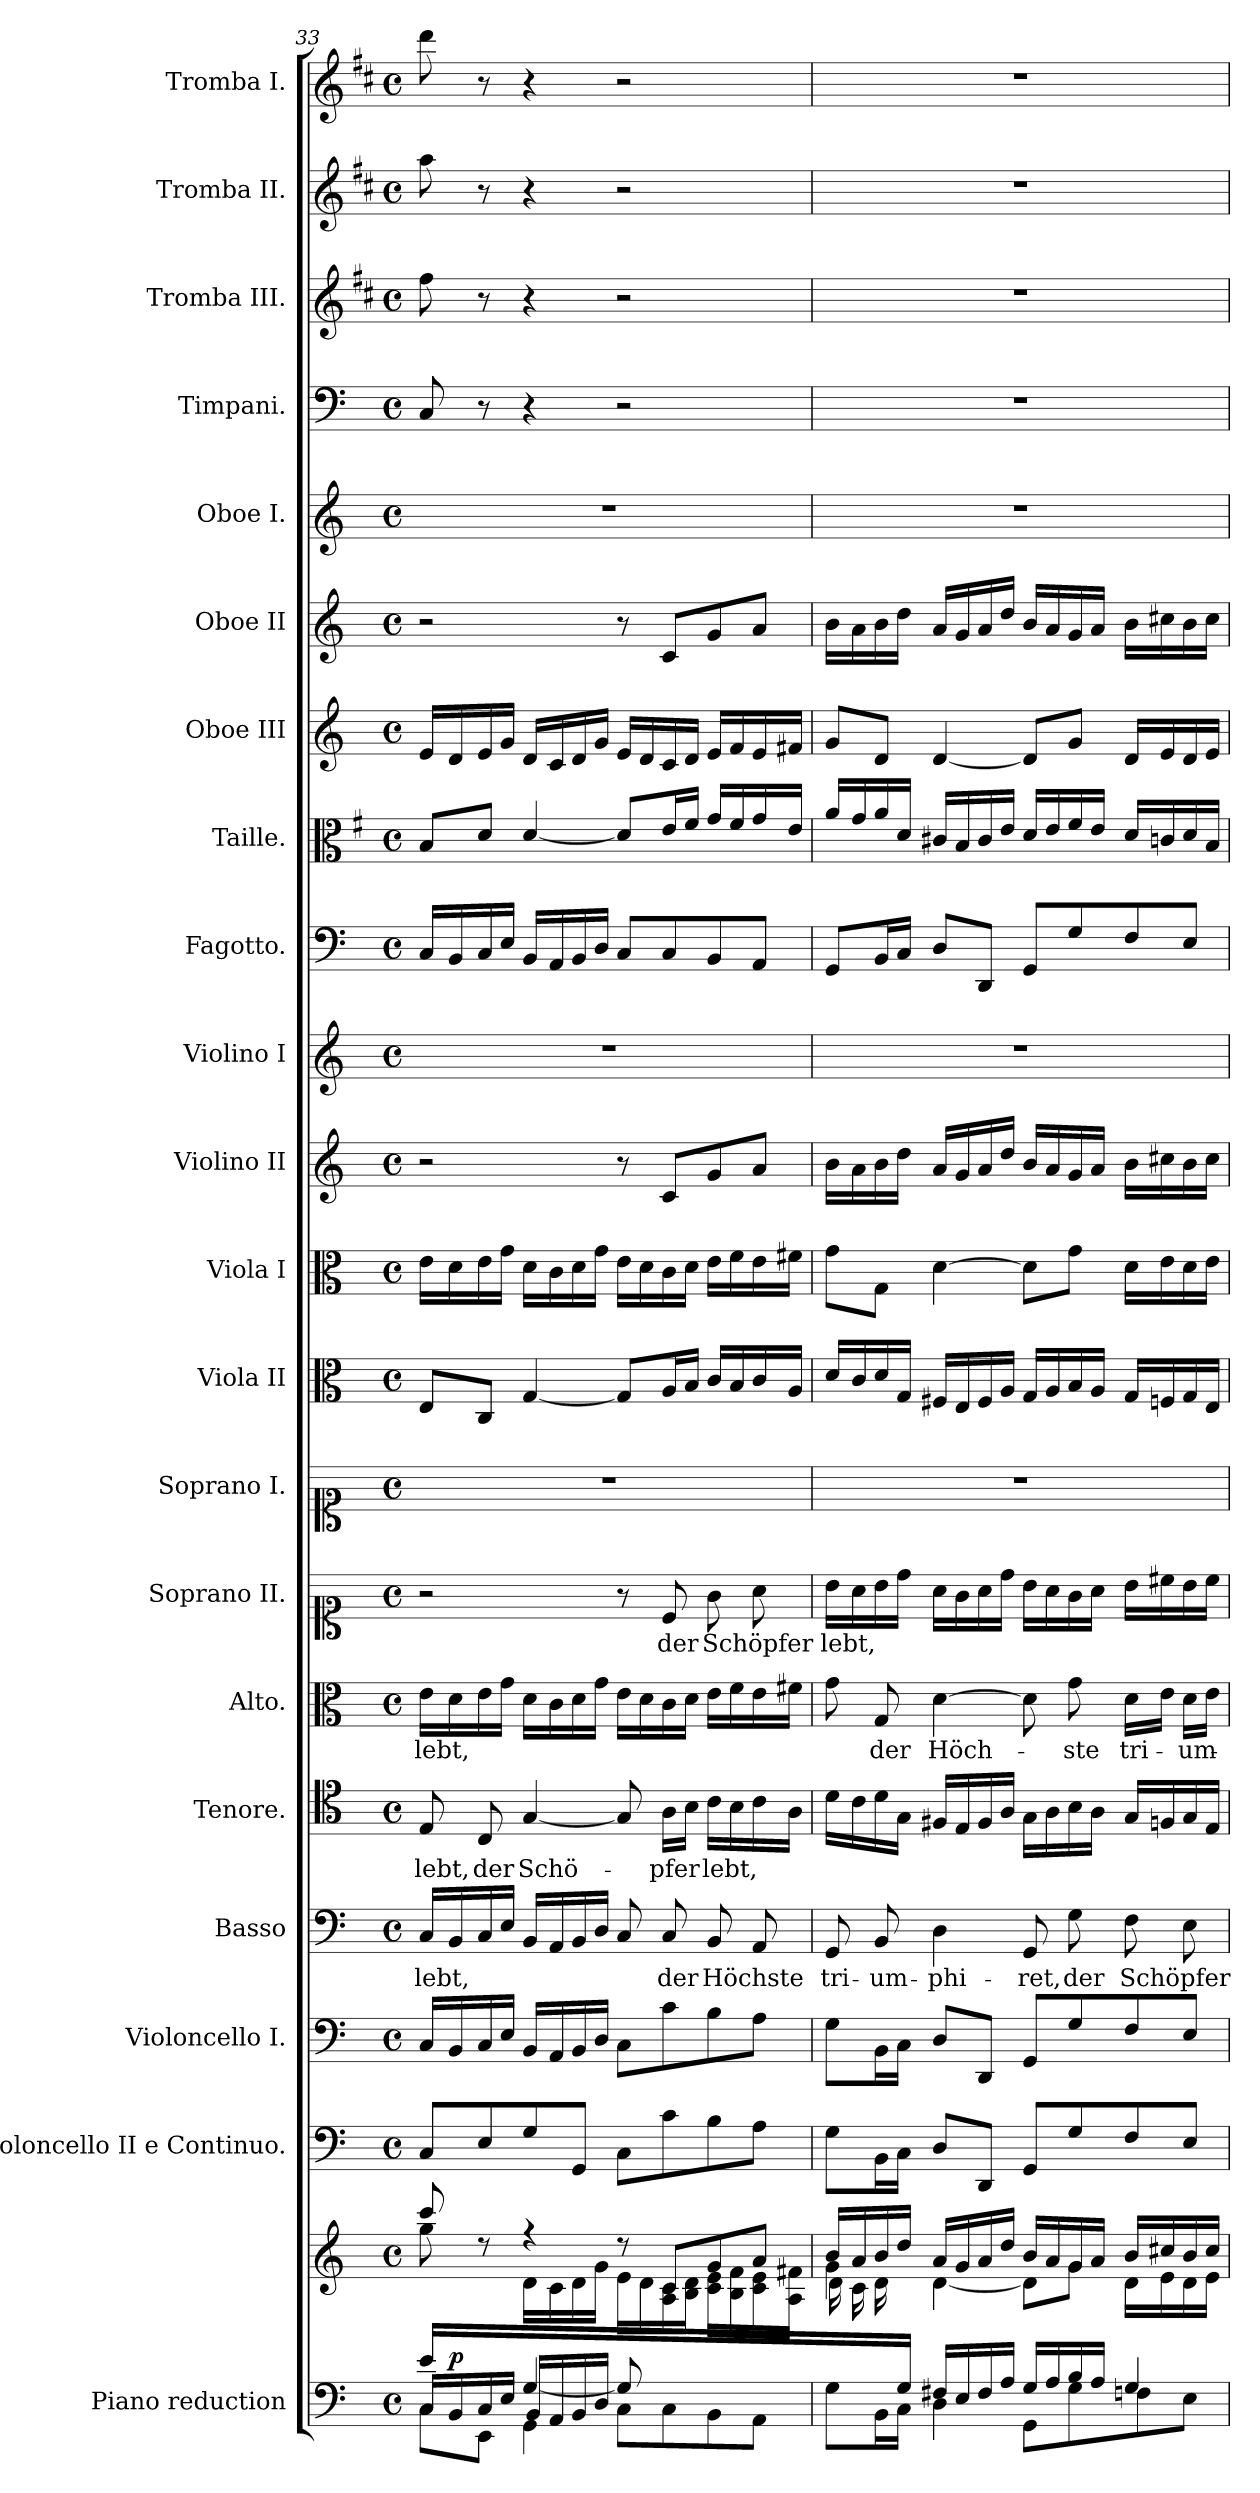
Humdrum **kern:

**kern	**kern	**dynam	**kern	**kern	**kern	**text	**kern	**text	**kern	**text	**kern	**text	**kern	**kern	**kern	**kern	**kern	**kern	**kern	**kern	**kern	**kern	**kern	**kern	**kern	**kern
*part21	*part21	*part21	*part20	*part19	*part18	*part18	*part17	*part17	*part16	*part16	*part15	*part15	*part14	*part13	*part12	*part11	*part10	*part9	*part8	*part7	*part6	*part5	*part4	*part3	*part2	*part1
*staff22	*staff21	*staff21/22	*staff20	*staff19	*staff18	*staff18	*staff17	*staff17	*staff16	*staff16	*staff15	*staff15	*staff14	*staff13	*staff12	*staff11	*staff10	*staff9	*staff8	*staff7	*staff6	*staff5	*staff4	*staff3	*staff2	*staff1
*I"Piano reduction	*	*	*I"Violoncello II e Continuo.	*I"Violoncello I.	*I"Basso	*	*I"Tenore.	*	*I"Alto.	*	*I"Soprano II.	*	*I"Soprano I.	*I"Viola II	*I"Viola I	*I"Violino II	*I"Violino I	*I"Fagotto.	*I"Taille.	*I"Oboe III	*I"Oboe II	*I"Oboe I.	*I"Timpani.	*I"Tromba III.	*I"Tromba II.	*I"Tromba I.
*I'Pno	*	*	*I'Vc	*I'Vc	*	*	*	*	*	*	*	*	*	*	*I'Vla	*	*I'Vln	*	*	*I'Ob	*I'Ob	*I'Ob	*I'Timp	*	*	*
*clefF4	*clefG2	*	*clefF4	*clefF4	*clefF4	*	*clefC4	*	*clefC3	*	*clefC1	*	*clefC1	*clefC3	*clefC3	*clefG2	*clefG2	*clefF4	*clefC3	*clefG2	*clefG2	*clefG2	*clefF4	*clefG2	*clefG2	*clefG2
*	*	*	*	*ITrd-7c-12	*	*	*	*	*	*	*	*	*	*	*	*	*	*	*ITrd4c7	*	*	*	*	*ITrd1c2	*ITrd1c2	*ITrd1c2
*k[]	*k[]	*	*k[]	*k[]	*k[]	*	*k[]	*	*k[]	*	*k[]	*	*k[]	*k[]	*k[]	*k[]	*k[]	*k[]	*k[]	*k[]	*k[]	*k[]	*k[]	*k[]	*k[]	*k[]
*M4/4	*M4/4	*	*M4/4	*M4/4	*M4/4	*	*M4/4	*	*M4/4	*	*M4/4	*	*M4/4	*M4/4	*M4/4	*M4/4	*M4/4	*M4/4	*M4/4	*M4/4	*M4/4	*M4/4	*M4/4	*M4/4	*M4/4	*M4/4
*met(c)	*met(c)	*	*met(c)	*met(c)	*met(c)	*	*met(c)	*	*met(c)	*	*met(c)	*	*met(c)	*met(c)	*met(c)	*met(c)	*met(c)	*met(c)	*met(c)	*met(c)	*met(c)	*met(c)	*met(c)	*met(c)	*met(c)	*met(c)
=33	=33	=33	=33	=33	=33	=33	=33	=33	=33	=33	=33	=33	=33	=33	=33	=33	=33	=33	=33	=33	=33	=33	=33	=33	=33	=33
*^	*^	*	*	*	*	*	*	*	*	*	*	*	*	*	*	*	*	*	*	*	*	*	*	*	*	*
*	*^	*	*^	*	*	*	*	*	*	*	*	*	*	*	*	*	*	*	*	*	*	*	*	*	*	*	*	*
*	*	*^	*	*	*	*	*	*	*	*	*	*	*	*	*	*	*	*	*	*	*	*	*	*	*	*	*	*	*	*
!	!	!	!	!	!	!	!	!	!	!	!LO:LY:b	!	!LO:LY:b	!	!LO:LY:b	!	!	!	!	!	!	!	!	!	!	!	!	!	!	!	!
16e/LL	4ryy	16C/LL	8C\L	8ccc/	16ryy	8gg\	.	8C/L	16c/LL	16C/LL	lebt,	8E/	lebt,	16e\LL	lebt,	2r	.	1r	8E/L	16e\LL	2r	1r	16C/LL	8E/L	16e/LL	2r	1r	8C/	8ee\	8gg\	8ccc\
!	!	!	!	!	!	!	!LO:DY:a=2	!	!	!	!	!	!	!	!	!	!	!	!	!	!	!	!	!	!	!	!	!	!	!	!
2...ryy	.	16BB/	.	.	16d\	.	p	.	16B/	16BB/	.	.	.	16d\	.	.	.	.	.	16d\	.	.	16BB/	.	16d/	.	.	.	.	.	.
!	!	!	!	!	!	!	!	!	!	!	!	!	!LO:LY:b	!	!	!	!	!	!	!	!	!	!	!	!	!	!	!	!	!	!
.	.	16C/	8EE\J	8r	16e\	8ryy	.	8E/	16c/	16C/	.	8C/	der	16e\	.	.	.	.	8C/J	16e\	.	.	16C/	8G/J	16e/	.	.	8r	8r	8r	8r
.	.	16E/JJ	.	.	16g\JJ	.	.	.	16e/JJ	16E/JJ	.	.	.	16g\JJ	.	.	.	.	.	16g\JJ	.	.	16E/JJ	.	16g/JJ	.	.	.	.	.	.
!	!	!	!	!	!	!	!	!	!	!	!	!	!LO:LY:b	!	!	!	!	!	!	!	!	!	!	!	!	!	!	!	!	!	!
.	[4G/	16BB/LL	4GG\	4r	16d\LL	4.ryy	.	8G/	16B/LL	16BB/LL	.	[4G/	Schö-	16d\LL	.	.	.	.	[4G/	16d\LL	.	.	16BB/LL	[4G/	16d/LL	.	.	4r	4r	4r	4r
.	.	16AA/	.	.	16c\	.	.	.	16A/	16AA/	.	.	.	16c\	.	.	.	.	.	16c\	.	.	16AA/	.	16c/	.	.	.	.	.	.
.	.	16BB/	.	.	16d\	.	.	8GG/J	16B/	16BB/	.	.	.	16d\	.	.	.	.	.	16d\	.	.	16BB/	.	16d/	.	.	.	.	.	.
.	.	16D/JJ	.	.	16g\JJ	.	.	.	16d/JJ	16D/JJ	.	.	.	16g\JJ	.	.	.	.	.	16g\JJ	.	.	16D/JJ	.	16g/JJ	.	.	.	.	.	.
.	8G/]	2ryy	8C\L	8r	16e\LL	.	.	8C\L	8c\L	8C/	.	8G/]	.	16e\LL	.	8r	.	.	8G/L]	16e\LL	8r	.	8C/L	8G/L]	16e/LL	8r	.	2r	2r	2r	2r
.	.	.	.	.	16d\	.	.	.	.	.	.	.	.	16d\	.	.	.	.	.	16d\	.	.	.	.	16d/	.	.	.	.	.	.
!	!	!	!	!	!	!	!	!	!	!	!LO:LY:b	!	!LO:LY:b	!	!	!	!LO:LY:b	!	!	!	!	!	!	!	!	!	!	!	!	!	!
.	4.ryy	.	8C\	8c/L	16A\ 16c\	8ryy	.	8c\	8cc\	8C/	der	16A\LL	-pfer	16c\	.	8c/	der	.	16A/L	16c\	8c/L	.	8C/	16A/L	16c/	8c/L	.	.	.	.	.
.	.	.	.	.	16B\ 16d\JJ	.	.	.	.	.	.	16B\JJ	.	16d\JJ	.	.	.	.	16B/JJ	16d\JJ	.	.	.	16B/JJ	16d/JJ	.	.	.	.	.	.
!	!	!	!	!	!	!	!	!	!	!	!LO:LY:b	!	!LO:LY:b	!	!	!	!LO:LY:b	!	!	!	!	!	!	!	!	!	!	!	!	!	!
.	.	.	8BB\	8g/	16c\ 16e\LL	4ryy	.	8B\	8b\	8BB/	Höchste	16c\LL	lebt,	16e\LL	.	8g\	Schöpfer	.	16c/LL	16e\LL	8g/	.	8BB/	16c/LL	16e/LL	8g/	.	.	.	.	.
.	.	.	.	.	16B\ 16f\	.	.	.	.	.	.	16B\	.	16f\	.	.	.	.	16B/	16f\	.	.	.	16B/	16f/	.	.	.	.	.	.
.	.	.	8AA\J	8a/J	16c\ 16e\	.	.	8A\J	8a\J	8AA/	.	16c\	.	16e\	.	8a\	.	.	16c/	16e\	8a/J	.	8AA/J	16c/	16e/	8a/J	.	.	.	.	.
.	.	.	.	.	16A\ 16f#X\JJ	.	.	.	.	.	.	16A\JJ	.	16f#X\JJ	.	.	.	.	16A/JJ	16f#X\JJ	.	.	.	16A/JJ	16f#X/JJ	.	.	.	.	.	.
*	*v	*v	*v	*	*	*	*	*	*	*	*	*	*	*	*	*	*	*	*	*	*	*	*	*	*	*	*	*	*	*	*
=34	=34	=34	=34	=34	=34	=34	=34	=34	=34	=34	=34	=34	=34	=34	=34	=34	=34	=34	=34	=34	=34	=34	=34	=34	=34	=34	=34	=34	=34
!	!	!	!	!	!	!	!	!	!LO:LY:b	!	!	!	!	!	!LO:LY:b	!	!	!	!	!	!	!	!	!	!	!	!	!	!
8.ryy	8G\L	16b/LL	4g\	16d\LL	.	8G\L	8g\L	8GG/	tri-	16d\LL	.	8g\	.	16b\LL	lebt,	1r	16d/LL	8g\L	16b\LL	1r	8GG/L	16d/LL	8g/L	16b\LL	1r	1r	1r	1r	1r
.	.	16a/	.	16c\	.	.	.	.	.	16c\	.	.	.	16a\	.	.	16c/	.	16a\	.	.	16c/	.	16a\	.	.	.	.	.
!	!	!	!	!	!	!	!	!	!LO:LY:b	!	!	!	!LO:LY:b	!	!	!	!	!	!	!	!	!	!	!	!	!	!	!	!
.	16BB\L	16b/	.	16d\	.	16BB\L	16B\L	8BB/	-um-	16d\	.	8G/	der	16b\	.	.	16d/	8G\J	16b\	.	16BB/L	16d/	8d/J	16b\	.	.	.	.	.
16G/JJ	16C\JJ	16dd/JJ	.	2ryy	.	16C\JJ	16c\JJ	.	.	16G\JJ	.	.	.	16dd\JJ	.	.	16G/JJ	.	16dd\JJ	.	16C/JJ	16G/JJ	.	16dd\JJ	.	.	.	.	.
!	!	!	!	!	!	!	!	!	!LO:LY:b	!	!	!	!LO:LY:b	!	!	!	!	!	!	!	!	!	!	!	!	!	!	!	!
16F#X/LL	4D\	16a/LL	[4d\	.	.	8D/L	8d/L	4D\	-phi-	16F#X/LL	.	[4d\	Höch-	16a\LL	.	.	16F#X/LL	[4d\	16a/LL	.	8D/L	16F#X/LL	[4d/	16a/LL	.	.	.	.	.
16E/	.	16g/	.	.	.	.	.	.	.	16E/	.	.	.	16g\	.	.	16E/	.	16g/	.	.	16E/	.	16g/	.	.	.	.	.
16F#/	.	16a/	.	.	.	8DD/J	8D/J	.	.	16F#/	.	.	.	16a\	.	.	16F#/	.	16a/	.	8DD/J	16F#/	.	16a/	.	.	.	.	.
16A/JJ	.	16dd/JJ	.	.	.	.	.	.	.	16A/JJ	.	.	.	16dd\JJ	.	.	16A/JJ	.	16dd/JJ	.	.	16A/JJ	.	16dd/JJ	.	.	.	.	.
!	!	!	!	!	!	!	!	!	!LO:LY:b	!	!	!	!	!	!	!	!	!	!	!	!	!	!	!	!	!	!	!	!
16G/LL	8GG\L	16b/LL	8d\L]	.	.	8GG/L	8G/L	8GG/	-ret,	16G\LL	.	8d\]	.	16b\LL	.	.	16G/LL	8d\L]	16b/LL	.	8GG/L	16G/LL	8d/L]	16b/LL	.	.	.	.	.
16A/	.	16a/	.	.	.	.	.	.	.	16A\	.	.	.	16a\	.	.	16A/	.	16a/	.	.	16A/	.	16a/	.	.	.	.	.
!	!	!	!	!	!	!	!	!	!LO:LY:b	!	!	!	!LO:LY:b	!	!	!	!	!	!	!	!	!	!	!	!	!	!	!	!
16B/	8G\	16g/	8g\J	.	.	8G/	8g/	8G\	der	16B\	.	8g\	-ste	16g\	.	.	16B/	8g\J	16g/	.	8G/	16B/	8g/J	16g/	.	.	.	.	.
16A/JJ	.	16a/JJ	.	4ryy	.	.	.	.	.	16A\JJ	.	.	.	16a\JJ	.	.	16A/JJ	.	16a/JJ	.	.	16A/JJ	.	16a/JJ	.	.	.	.	.
!	!	!	!	!	!	!	!	!	!LO:LY:b	!	!	!	!LO:LY:b	!	!	!	!	!	!	!	!	!	!	!	!	!	!	!	!
4G/	8Fn\	16b/LL	16d\LL	.	.	8F/	8f/	8F\	Schöpfer	16G/LL	.	16d\LL	tri-	16b\LL	.	.	16G/LL	16d\LL	16b\LL	.	8F/	16G/LL	16d/LL	16b\LL	.	.	.	.	.
.	.	16cc#X/	16e\	.	.	.	.	.	.	16Fn/	.	16e\JJ	.	16cc#X\	.	.	16Fn/	16e\	16cc#X\	.	.	16Fn/	16e/	16cc#X\	.	.	.	.	.
!	!	!	!	!	!	!	!	!	!	!	!	!	!LO:LY:b	!	!	!	!	!	!	!	!	!	!	!	!	!	!	!	!
.	8E\J	16b/	16d\	.	.	8E/J	8e/J	8E\	.	16G/	.	16d\LL	-um-	16b\	.	.	16G/	16d\	16b\	.	8E/J	16G/	16d/	16b\	.	.	.	.	.
.	.	16cc#/JJ	16e\JJ	16ryy	.	.	.	.	.	16E/JJ	.	16e\JJ	.	16cc#\JJ	.	.	16E/JJ	16e\JJ	16cc#\JJ	.	.	16E/JJ	16e/JJ	16cc#\JJ	.	.	.	.	.
*v	*v	*	*	*	*	*	*	*	*	*	*	*	*	*	*	*	*	*	*	*	*	*	*	*	*	*	*	*	*
*	*v	*v	*v	*	*	*	*	*	*	*	*	*	*	*	*	*	*	*	*	*	*	*	*	*	*	*	*	*
=	=	=	=	=	=	=	=	=	=	=	=	=	=	=	=	=	=	=	=	=	=	=	=	=	=	=
*-	*-	*-	*-	*-	*-	*-	*-	*-	*-	*-	*-	*-	*-	*-	*-	*-	*-	*-	*-	*-	*-	*-	*-	*-	*-	*-
